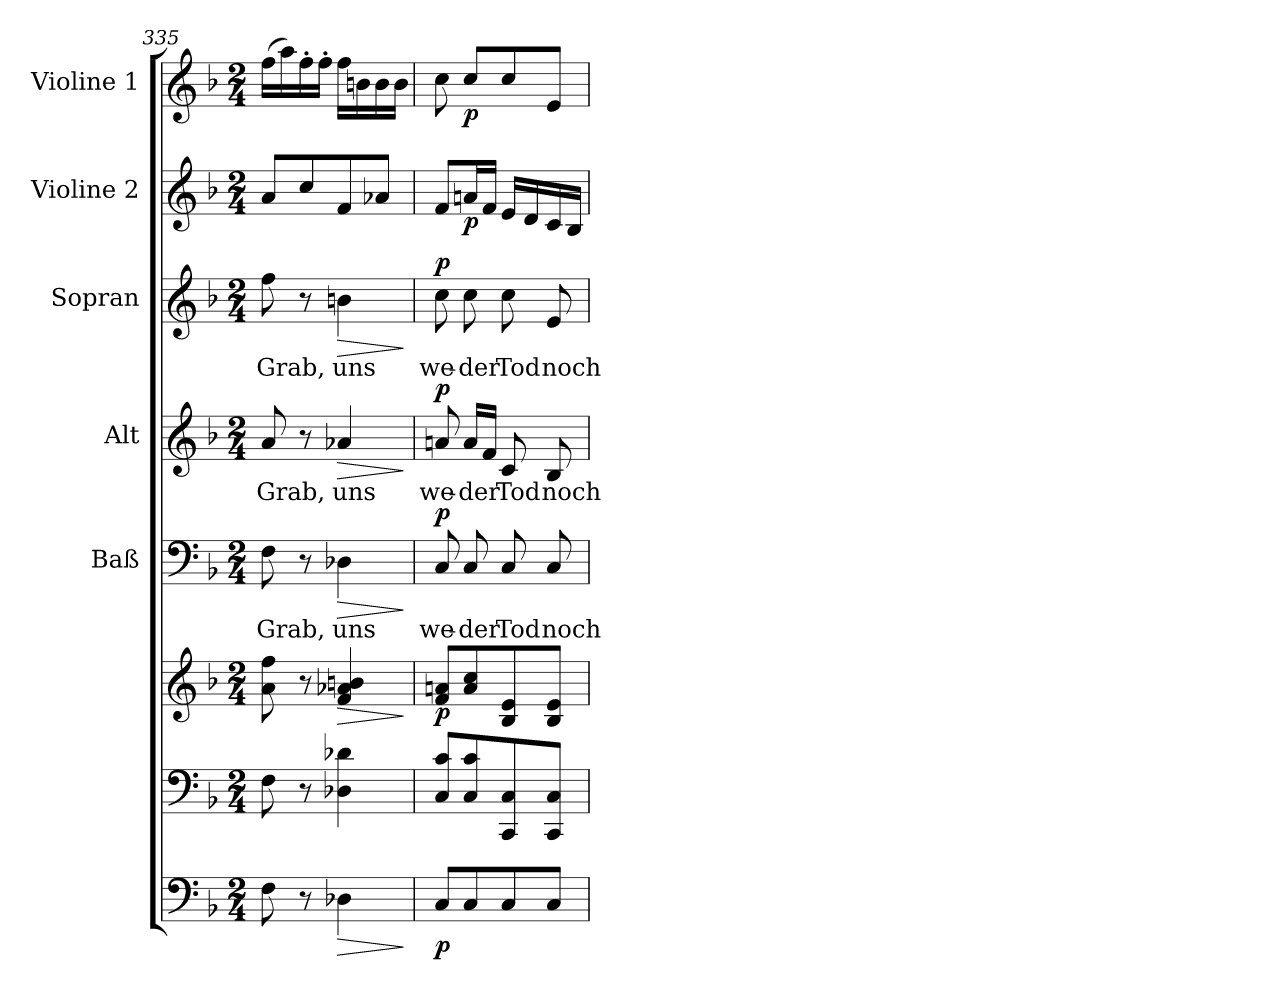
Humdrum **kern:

**kern	**dynam	**kern	**kern	**dynam	**kern	**text	**dynam	**kern	**text	**dynam	**kern	**text	**dynam	**kern	**dynam	**kern	**dynam
*part7	*part7	*part6	*part6	*part6	*part5	*part5	*part5	*part4	*part4	*part4	*part3	*part3	*part3	*part2	*part2	*part1	*part1
*staff8	*staff8	*staff7	*staff6	*staff6/7	*staff5	*staff5	*staff5	*staff4	*staff4	*staff4	*staff3	*staff3	*staff3	*staff2	*staff2	*staff1	*staff1
*	*	*	*	*	*I"Baß	*	*	*I"Alt	*	*	*I"Sopran	*	*	*I"Violine 2	*	*I"Violine 1	*
*	*	*	*	*	*	*	*	*	*	*	*	*	*	*I'Vln	*	*I'Vln	*
*clefF4	*	*clefF4	*clefG2	*	*clefF4	*	*	*clefG2	*	*	*clefG2	*	*	*clefG2	*	*clefG2	*
*ITrd7c12	*	*	*	*	*	*	*	*	*	*	*	*	*	*	*	*	*
*k[b-]	*	*k[b-]	*k[b-]	*	*k[b-]	*	*	*k[b-]	*	*	*k[b-]	*	*	*k[b-]	*	*k[b-]	*
*F:	*	*F:	*F:	*	*F:	*	*	*F:	*	*	*F:	*	*	*F:	*	*F:	*
*M2/4	*	*M2/4	*M2/4	*	*M2/4	*	*	*M2/4	*	*	*M2/4	*	*	*M2/4	*	*M2/4	*
=335	=335	=335	=335	=335	=335	=335	=335	=335	=335	=335	=335	=335	=335	=335	=335	=335	=335
!	!	!	!	!	!	!LO:LY:b	!	!	!LO:LY:b	!	!	!LO:LY:b	!	!	!	!	!
8FF\	.	8F\	8a\ 8ff\	.	8F\	Grab,	.	8a/	Grab,	.	8ff\	Grab,	.	8a/L	.	(>16ff\LL	.
.	.	.	.	.	.	.	.	.	.	.	.	.	.	.	.	16aa\)	.
8r	.	8r	8r	.	8r	.	.	8r	.	.	8r	.	.	8cc/	.	16ff'>\	.
.	.	.	.	.	.	.	.	.	.	.	.	.	.	.	.	16ff'>\JJ	.
!	!LO:HP:b	!	!	!LO:HP:b	!	!LO:LY:b	!LO:HP:b	!	!LO:LY:b	!LO:HP:b	!	!LO:LY:b	!LO:HP:b	!	!	!	!
4DD-X\	>	4D-X\ 4d-X\	4f/ 4a-X/ 4bn/	>	4D-X\	uns	>	4a-X/	uns	>	4bn\	uns	>	8f/	.	16ff\LL	.
.	.	.	.	.	.	.	.	.	.	.	.	.	.	.	.	16bn\	.
.	.	.	.	.	.	.	.	.	.	.	.	.	.	8a-X/J	.	16b\	.
.	.	.	.	.	.	.	.	.	.	.	.	.	.	.	.	16b\JJ	.
.	]	.	.	]	.	.	]	.	.	]	.	.	]	.	.	.	.
=336	=336	=336	=336	=336	=336	=336	=336	=336	=336	=336	=336	=336	=336	=336	=336	=336	=336
!	!LO:DY:b	!	!	!LO:DY:b	!	!LO:LY:b	!LO:DY:a	!	!LO:LY:b	!LO:DY:a	!	!LO:LY:b	!LO:DY:a	!	!	!	!
8CC/L	p	8C/ 8c/L	8f/ 8an/L	p	8C/	we-	p	8an/	we-	p	8cc\	we-	p	8f/L	.	8cc\	.
!	!	!	!	!	!	!LO:LY:b	!	!	!LO:LY:b	!	!	!LO:LY:b	!	!	!LO:DY:b	!	!LO:DY:b
8CC/	.	8C/ 8c/	8a/ 8cc/	.	8C/	-der	.	16a/LL	-der	.	8cc\	-der	.	16an/L	p	8cc/L	p
.	.	.	.	.	.	.	.	16f/JJ	.	.	.	.	.	16f/JJ	.	.	.
!	!	!	!	!	!	!LO:LY:b	!	!	!LO:LY:b	!	!	!LO:LY:b	!	!	!	!	!
8CC/	.	8CC/ 8C/	8B-/ 8e/	.	8C/	Tod	.	8c/	Tod	.	8cc\	Tod	.	16e/LL	.	8cc/	.
.	.	.	.	.	.	.	.	.	.	.	.	.	.	16d/	.	.	.
!	!	!	!	!	!	!LO:LY:b	!	!	!LO:LY:b	!	!	!LO:LY:b	!	!	!	!	!
8CC/J	.	8CC/ 8C/J	8B-/ 8e/J	.	8C/	noch	.	8B-/	noch	.	8e/	noch	.	16c/	.	8e/J	.
.	.	.	.	.	.	.	.	.	.	.	.	.	.	16B-/JJ	.	.	.
=	=	=	=	=	=	=	=	=	=	=	=	=	=	=	=	=	=
*-	*-	*-	*-	*-	*-	*-	*-	*-	*-	*-	*-	*-	*-	*-	*-	*-	*-
